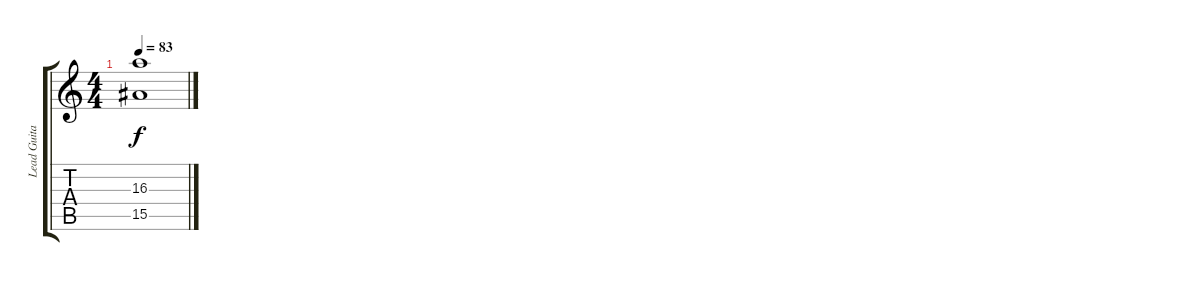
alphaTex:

\track ("Lead Guitar" "Lead Guita") {instrument distortionguitar}
\staff {score tabs}
\tuning (D4 A3 F3 C3 G2 D2) {hide}
\ts (4 4)
\tempo 83
\clef g2
\ks c
(16.3{t} 15.5{t}).1{dy f}
